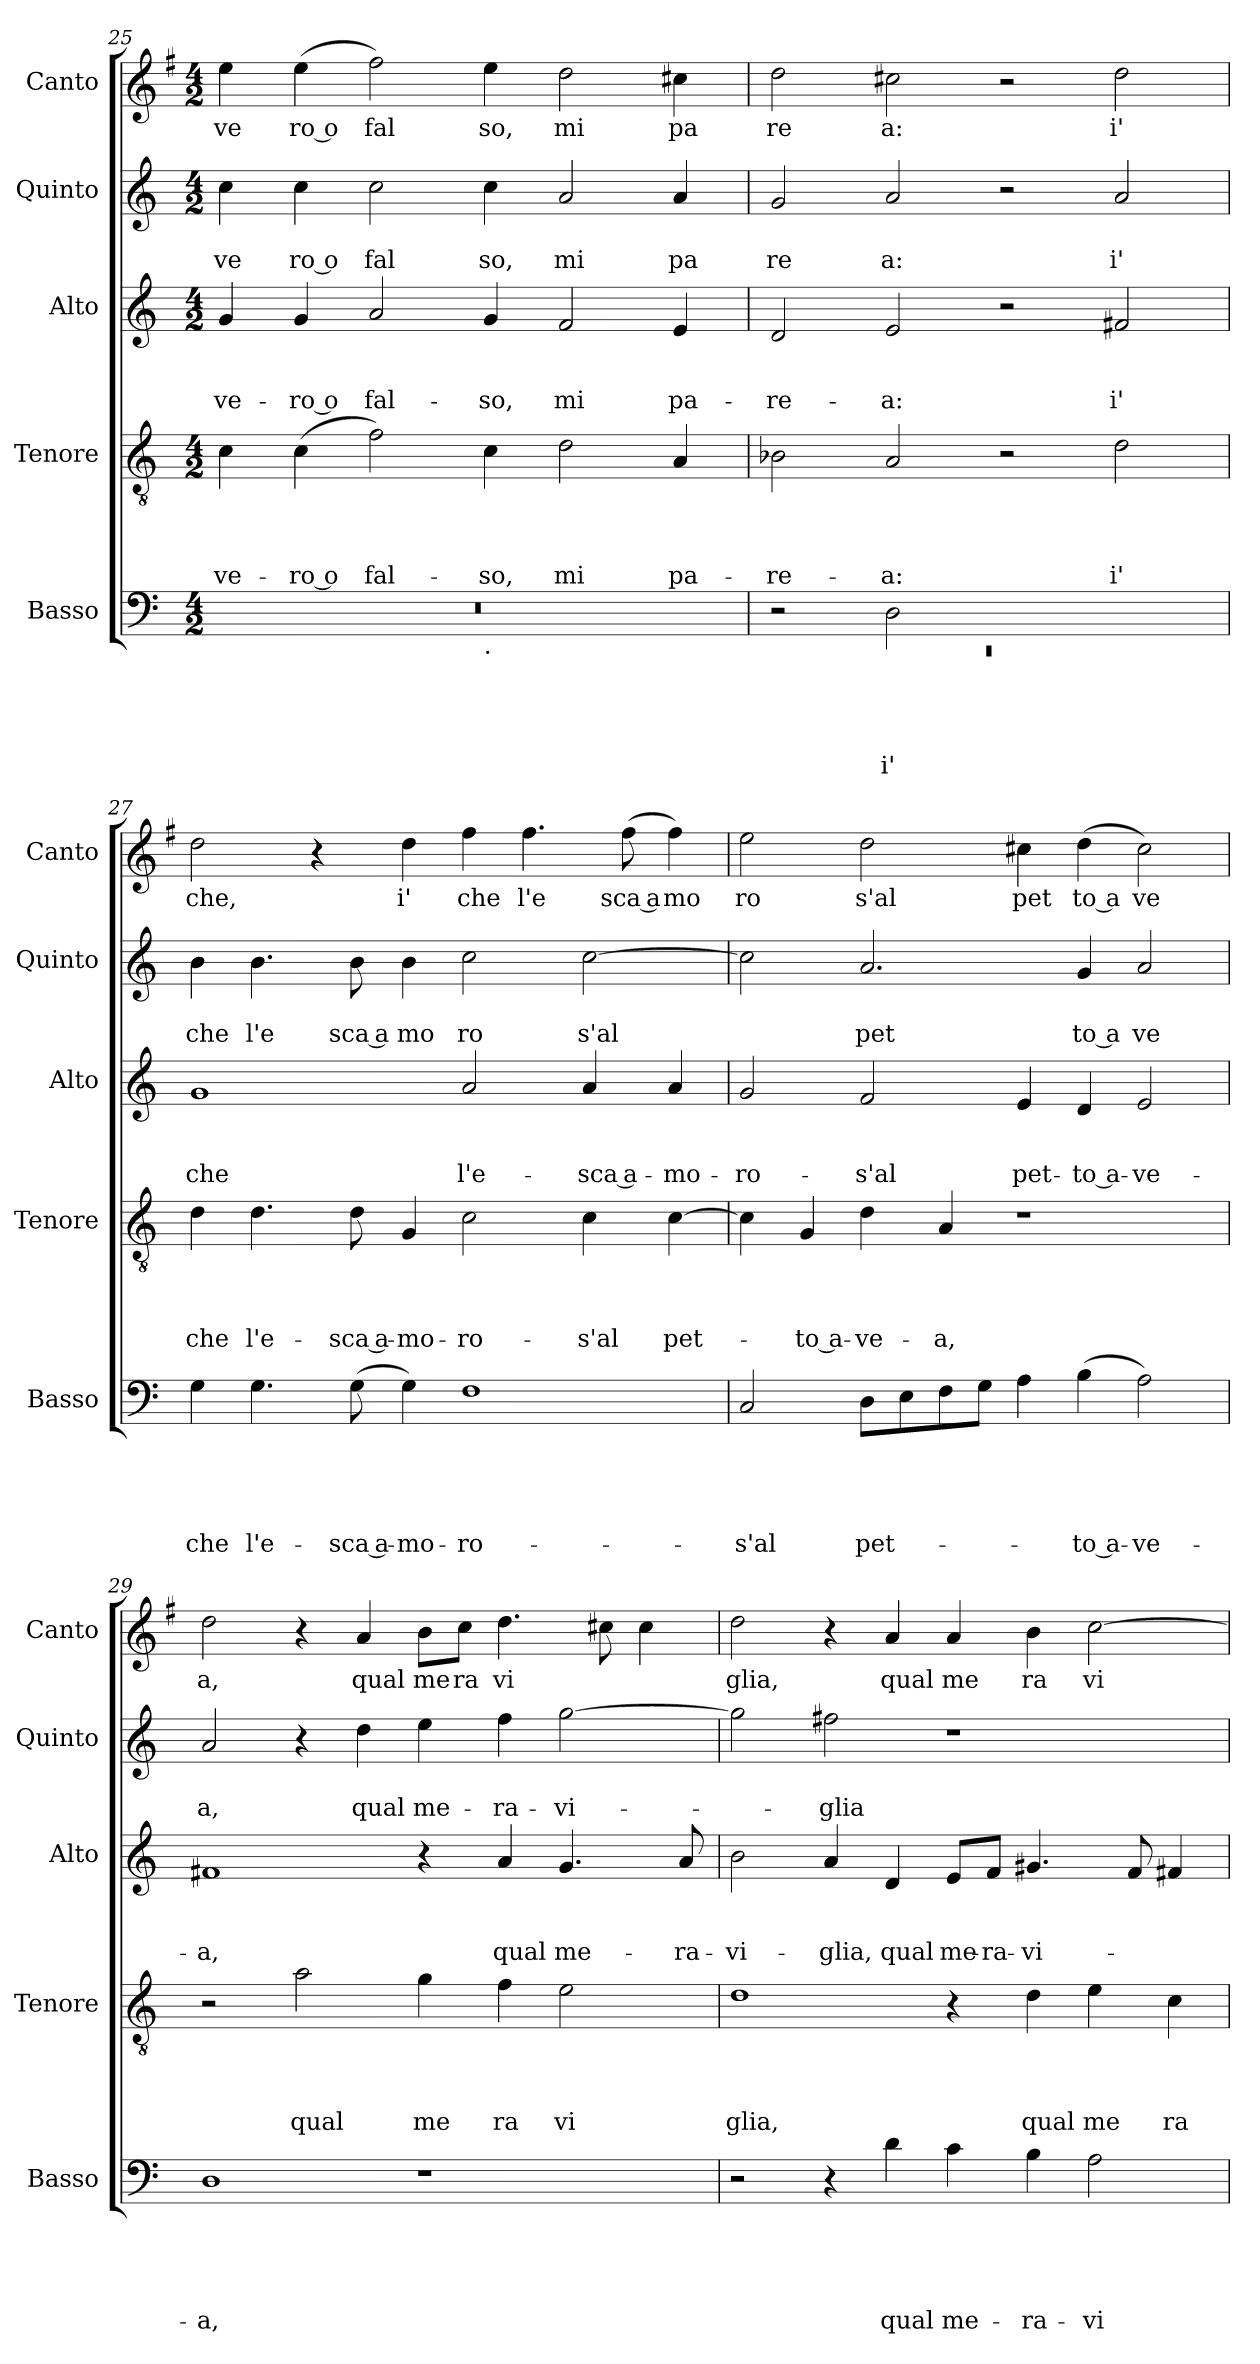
**kern	**text	**text	**text	**text	**text	**kern	**text	**text	**text	**text	**kern	**text	**text	**text	**kern	**text	**text	**kern	**text
*part5	*part5	*part5	*part5	*part5	*part5	*part4	*part4	*part4	*part4	*part4	*part3	*part3	*part3	*part3	*part2	*part2	*part2	*part1	*part1
*staff5	*staff5	*staff5	*staff5	*staff5	*staff5	*staff4	*staff4	*staff4	*staff4	*staff4	*staff3	*staff3	*staff3	*staff3	*staff2	*staff2	*staff2	*staff1	*staff1
*I"Basso	*	*	*	*	*	*I"Tenore	*	*	*	*	*I"Alto	*	*	*	*I"Quinto	*	*	*I"Canto	*
*I'Basso	*	*	*	*	*	*I'Tenore	*	*	*	*	*I'Alto	*	*	*	*I'Quinto	*	*	*I'Canto	*
*clefF4	*	*	*	*	*	*clefGv2	*	*	*	*	*clefG2	*	*	*	*clefG2	*	*	*clefG2	*
*	*	*	*	*	*	*	*	*	*	*	*	*	*	*	*	*	*	*ITrd-3c-5	*
*k[]	*	*	*	*	*	*k[]	*	*	*	*	*k[]	*	*	*	*k[]	*	*	*k[]	*
*C:	*	*	*	*	*	*C:	*	*	*	*	*C:	*	*	*	*C:	*	*	*C:	*
*M4/2	*	*	*	*	*	*M4/2	*	*	*	*	*M4/2	*	*	*	*M4/2	*	*	*M4/2	*
=25	=25	=25	=25	=25	=25	=25	=25	=25	=25	=25	=25	=25	=25	=25	=25	=25	=25	=25	=25
!	!	!	!	!	!	!	!	!	!	!LO:LY:b	!	!	!	!LO:LY:b	!	!	!LO:LY:b	!	!LO:LY:b
*^	*	*	*	*	*	*	*	*	*	*	*	*	*	*	*	*	*	*	*
0r	1ryy	.	.	.	.	.	4c\	.	.	.	ve-	4g/	.	.	ve-	4cc\	.	ve	4aa\	ve
!	!	!	!	!	!	!	!	!	!	!	!LO:LY:b:rj	!	!	!	!LO:LY:b:rj	!	!	!LO:LY:b:rj	!	!LO:LY:b:rj
.	.	.	.	.	.	.	(<4c\	.	.	.	-ro o	4g/	.	.	-ro o	4cc\	.	ro o	(<4aa\	ro o
!	!	!	!	!	!	!	!	!	!	!	!LO:LY:b	!	!	!	!LO:LY:b	!	!	!LO:LY:b	!	!LO:LY:b
.	.	.	.	.	.	.	2f\)	.	.	.	fal-	2a/)	.	.	fal-	2cc\	.	fal	2bb\)	fal
!	!LO:TX:b:t=.	!	!	!	!	!	!	!	!	!	!	!	!	!	!	!	!	!	!	!
!	!	!	!	!	!	!	!	!	!	!	!LO:LY:b	!	!	!	!LO:LY:b	!	!	!LO:LY:b	!	!LO:LY:b
.	1ryy	.	.	.	.	.	4c\	.	.	.	-so,	4g/	.	.	-so,	4cc\	.	so,	4aa\	so,
!	!	!	!	!	!	!	!	!	!	!	!LO:LY:b	!	!	!	!LO:LY:b	!	!	!LO:LY:b	!	!LO:LY:b
.	.	.	.	.	.	.	2d\	.	.	.	mi	2f/	.	.	mi	2a/	.	mi	2gg\	mi
!	!	!	!	!	!	!	!	!	!	!	!LO:LY:b	!	!	!	!LO:LY:b	!	!	!LO:LY:b	!	!LO:LY:b
.	.	.	.	.	.	.	4A/	.	.	.	pa-	4e/	.	.	pa-	4a/	.	pa	4ff#X\	pa
=26	=26	=26	=26	=26	=26	=26	=26	=26	=26	=26	=26	=26	=26	=26	=26	=26	=26	=26	=26	=26
!	!LO:N:vis=1	!	!	!	!	!	!	!	!	!	!LO:LY:b	!	!	!	!LO:LY:b	!	!	!LO:LY:b	!	!LO:LY:b
*	*^	*	*	*	*	*	*	*	*	*	*	*	*	*	*	*	*	*	*	*
0ryy	0rEE	2r	.	.	.	.	.	2B-X\	.	.	.	-re-	2d/	.	.	-re-	2g/	.	re	2gg\	re
!	!	!	!	!	!	!	!LO:LY:b	!	!	!	!	!LO:LY:b	!	!	!	!LO:LY:b	!	!	!LO:LY:b	!	!LO:LY:b
.	.	2D\	.	.	.	.	i'	2A/	.	.	.	-a:	2e/	.	.	-a:	2a/	.	a:	2ff#X\	a:
.	.	1ryy	.	.	.	.	.	2r	.	.	.	.	2r	.	.	.	2r	.	.	2r	.
!	!	!	!	!	!	!	!	!	!	!	!	!LO:LY:b	!	!	!	!LO:LY:b	!	!	!LO:LY:b	!	!LO:LY:b
.	.	.	.	.	.	.	.	2d\	.	.	.	i'	2f#X/	.	.	i'	2a/	.	i'	2gg\	i'
*v	*v	*v	*	*	*	*	*	*	*	*	*	*	*	*	*	*	*	*	*	*	*
=27	=27	=27	=27	=27	=27	=27	=27	=27	=27	=27	=27	=27	=27	=27	=27	=27	=27	=27	=27
!	!	!	!	!	!LO:LY:b	!	!	!	!	!LO:LY:b	!	!	!	!LO:LY:b	!	!	!LO:LY:b	!	!LO:LY:b
4G\	.	.	.	.	che	4d\	.	.	.	che	1g	.	.	che	4b\	.	che	2gg\	che,
!	!	!	!	!	!LO:LY:b	!	!	!	!	!LO:LY:b	!	!	!	!	!	!	!LO:LY:b	!	!
4.G\	.	.	.	.	l'e-	4.d\	.	.	.	l'e-	.	.	.	.	4.b\	.	l'e	.	.
.	.	.	.	.	.	.	.	.	.	.	.	.	.	.	.	.	.	4r	.
!	!	!	!	!	!LO:LY:b:rj	!	!	!	!	!LO:LY:b:rj	!	!	!	!	!	!	!LO:LY:b:rj	!	!
(<8G\	.	.	.	.	-sca a-	8d\	.	.	.	-sca a-	.	.	.	.	(<8b\	.	sca a	.	.
!	!	!	!	!	!LO:LY:b	!	!	!	!	!LO:LY:b	!	!	!	!	!	!	!LO:LY:b	!	!LO:LY:b
4G\)	.	.	.	.	-mo-	4G/	.	.	.	-mo-	.	.	.	.	4b\	.	mo	4gg\	i'
!	!	!	!	!	!LO:LY:b	!	!	!	!	!LO:LY:b	!	!	!	!LO:LY:b	!	!	!LO:LY:b	!	!LO:LY:b
1F	.	.	.	.	-ro-	2c\	.	.	.	-ro-	2a/	.	.	l'e-	2cc\	.	ro	4bb\	che
!	!	!	!	!	!	!	!	!	!	!	!	!	!	!	!	!	!	!	!LO:LY:b
.	.	.	.	.	.	.	.	.	.	.	.	.	.	.	.	.	.	4.bb\	l'e
!	!	!	!	!	!	!	!	!	!	!LO:LY:b	!	!	!	!LO:LY:b:rj	!	!	!LO:LY:b	!	!
.	.	.	.	.	.	4c\	.	.	.	-s'al	4a/	.	.	-sca a-	[>2cc\	.	s'al	.	.
!	!	!	!	!	!	!	!	!	!	!	!	!	!	!	!	!	!	!	!LO:LY:b:rj
.	.	.	.	.	.	.	.	.	.	.	.	.	.	.	.	.	.	(<8bb\	sca a
!	!	!	!	!	!	!	!	!	!	!LO:LY:b	!	!	!	!LO:LY:b	!	!	!	!	!LO:LY:b
.	.	.	.	.	.	[>4c\	.	.	.	pet-	4a/	.	.	-mo-	.	.	.	4bb\)	mo
=28	=28	=28	=28	=28	=28	=28	=28	=28	=28	=28	=28	=28	=28	=28	=28	=28	=28	=28	=28
!	!	!	!	!	!LO:LY:b	!	!	!	!	!	!	!	!	!LO:LY:b	!	!	!	!	!LO:LY:b
2C/	.	.	.	.	-s'al	4c\]	.	.	.	.	2g/	.	.	-ro-	2cc\]	.	.	2aa\	ro
!	!	!	!	!	!	!	!	!	!	!LO:LY:b:rj	!	!	!	!	!	!	!	!	!
.	.	.	.	.	.	4G/	.	.	.	-to a-	.	.	.	.	.	.	.	.	.
!	!	!	!	!	!LO:LY:b	!	!	!	!	!LO:LY:b	!	!	!	!LO:LY:b	!	!	!LO:LY:b	!	!LO:LY:b
8D\L	.	.	.	.	pet-	4d\	.	.	.	-ve-	2f/	.	.	-s'al	2.a/	.	pet	2gg\	s'al
8E\	.	.	.	.	.	.	.	.	.	.	.	.	.	.	.	.	.	.	.
!	!	!	!	!	!	!	!	!	!	!LO:LY:b	!	!	!	!	!	!	!	!	!
8F\	.	.	.	.	.	4A/	.	.	.	-a,	.	.	.	.	.	.	.	.	.
8G\J	.	.	.	.	.	.	.	.	.	.	.	.	.	.	.	.	.	.	.
!	!	!	!	!	!	!	!	!	!	!	!	!	!	!LO:LY:b	!	!	!	!	!LO:LY:b
4A\	.	.	.	.	.	1r	.	.	.	.	4e/	.	.	pet-	.	.	.	4ff#X\	pet
!	!	!	!	!	!LO:LY:b:rj	!	!	!	!	!	!	!	!	!LO:LY:b:rj	!	!	!LO:LY:b:rj	!	!LO:LY:b:rj
(<4B\	.	.	.	.	-to a-	.	.	.	.	.	4d/	.	.	-to a-	4g/	.	to a	(<4gg\	to a
!	!	!	!	!	!LO:LY:b	!	!	!	!	!	!	!	!	!LO:LY:b	!	!	!LO:LY:b	!	!LO:LY:b
2A\)	.	.	.	.	-ve-	.	.	.	.	.	2e/	.	.	-ve-	2a/	.	ve	2ff#\)	ve
!!LO:PB:g=z
=29	=29	=29	=29	=29	=29	=29	=29	=29	=29	=29	=29	=29	=29	=29	=29	=29	=29	=29	=29
!	!	!	!	!	!LO:LY:b	!	!	!	!	!	!	!	!	!LO:LY:b	!	!	!LO:LY:b	!	!LO:LY:b
1D	.	.	.	.	-a,	2r	.	.	.	.	1f#X	.	.	-a,	2a/	.	a,	2gg\	a,
!	!	!	!	!	!	!	!	!	!	!LO:LY:b	!	!	!	!	!	!	!	!	!
.	.	.	.	.	.	2a\	.	.	.	qual	.	.	.	.	4r	.	.	4r	.
!	!	!	!	!	!	!	!	!	!	!	!	!	!	!	!	!	!LO:LY:b	!	!LO:LY:b
.	.	.	.	.	.	.	.	.	.	.	.	.	.	.	4dd\	.	qual	4dd/	qual
!	!	!	!	!	!	!	!	!	!	!LO:LY:b	!	!	!	!	!	!	!LO:LY:b	!	!LO:LY:b
1r	.	.	.	.	.	4g\	.	.	.	me	4r	.	.	.	4ee\	.	me-	8ee\L	me
!	!	!	!	!	!	!	!	!	!	!	!	!	!	!	!	!	!	!	!LO:LY:b
.	.	.	.	.	.	.	.	.	.	.	.	.	.	.	.	.	.	8ff\J	ra
!	!	!	!	!	!	!	!	!	!	!LO:LY:b	!	!	!	!LO:LY:b	!	!	!LO:LY:b	!	!LO:LY:b
.	.	.	.	.	.	4f\	.	.	.	ra	4a/	.	.	qual	4ff\	.	-ra-	4.gg\	vi
!	!	!	!	!	!	!	!	!	!	!LO:LY:b	!	!	!	!LO:LY:b	!	!	!LO:LY:b	!	!
.	.	.	.	.	.	2e\	.	.	.	vi	4.g/	.	.	me-	[>2gg\	.	-vi-	.	.
.	.	.	.	.	.	.	.	.	.	.	.	.	.	.	.	.	.	8ff#X\	.
.	.	.	.	.	.	.	.	.	.	.	.	.	.	.	.	.	.	4ff#\	.
!	!	!	!	!	!	!	!	!	!	!	!	!	!	!LO:LY:b	!	!	!	!	!
.	.	.	.	.	.	.	.	.	.	.	8a/	.	.	-ra-	.	.	.	.	.
=30	=30	=30	=30	=30	=30	=30	=30	=30	=30	=30	=30	=30	=30	=30	=30	=30	=30	=30	=30
!	!	!	!	!	!	!	!	!	!	!LO:LY:b	!	!	!	!LO:LY:b	!	!	!	!	!LO:LY:b
2r	.	.	.	.	.	1d	.	.	.	glia,	2b\	.	.	-vi-	2gg\]	.	.	2gg\	glia,
!	!	!	!	!	!	!	!	!	!	!	!	!	!	!LO:LY:b	!	!	!LO:LY:b	!	!
4r	.	.	.	.	.	.	.	.	.	.	4a/	.	.	-glia,	2ff#X\	.	-glia	4r	.
!	!	!	!	!	!LO:LY:b	!	!	!	!	!	!	!	!	!LO:LY:b	!	!	!	!	!LO:LY:b
4d\	.	.	.	.	qual	.	.	.	.	.	4d/	.	.	qual	.	.	.	4dd/	qual
!	!	!	!	!	!LO:LY:b	!	!	!	!	!	!	!	!	!LO:LY:b	!	!	!	!	!LO:LY:b
4c\	.	.	.	.	me-	4r	.	.	.	.	8e/L	.	.	me-	1r	.	.	4dd/	me
!	!	!	!	!	!	!	!	!	!	!	!	!	!	!LO:LY:b	!	!	!	!	!
.	.	.	.	.	.	.	.	.	.	.	8f/J	.	.	-ra-	.	.	.	.	.
!	!	!	!	!	!LO:LY:b	!	!	!	!	!LO:LY:b	!	!	!	!LO:LY:b	!	!	!	!	!LO:LY:b
4B\	.	.	.	.	-ra-	4d\	.	.	.	qual	4.g#X/	.	.	-vi-	.	.	.	4ee\	ra
!	!	!	!	!	!LO:LY:b	!	!	!	!	!LO:LY:b	!	!	!	!	!	!	!	!	!LO:LY:b
2A\	.	.	.	.	-vi-	4e\	.	.	.	me	.	.	.	.	.	.	.	[>2ff\	vi
.	.	.	.	.	.	.	.	.	.	.	8f/	.	.	.	.	.	.	.	.
!	!	!	!	!	!	!	!	!	!	!LO:LY:b	!	!	!	!	!	!	!	!	!
.	.	.	.	.	.	4c\	.	.	.	ra	4f#X/	.	.	.	.	.	.	.	.
=	=	=	=	=	=	=	=	=	=	=	=	=	=	=	=	=	=	=	=
*-	*-	*-	*-	*-	*-	*-	*-	*-	*-	*-	*-	*-	*-	*-	*-	*-	*-	*-	*-
